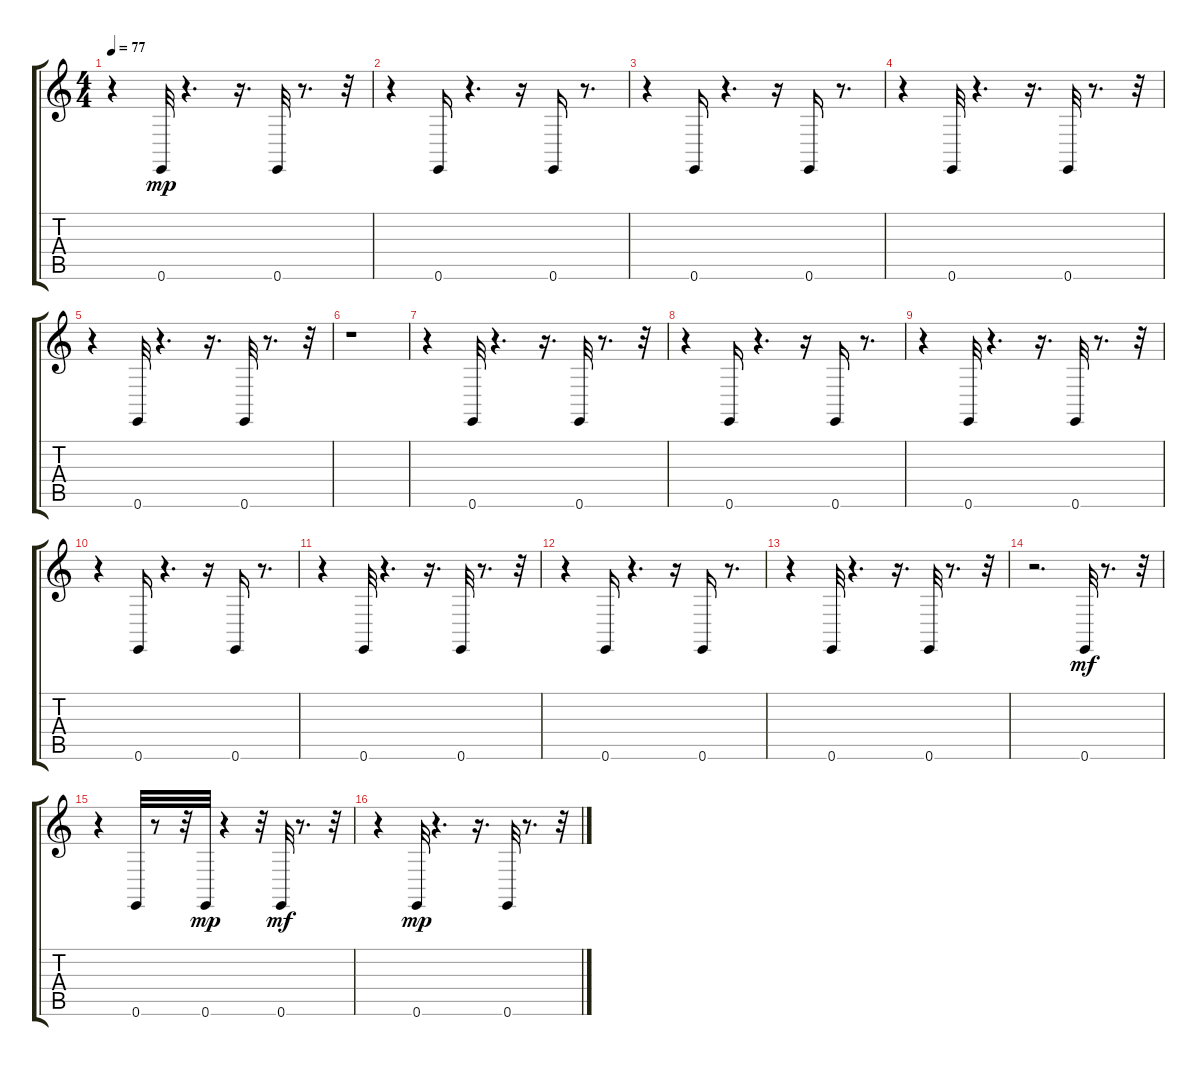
\track "" {instrument acousticgrandpiano}
\staff {score tabs}
\tuning (E4 B3 G3 D3 A2 E2) {hide}
\ts (4 4)
\tempo 77
\clef g2
\ks c
r.4{dy mp} 0.6.32 r.4{d} r.16{d} 0.6.32 r.8{d} r.32 |
r.4 0.6.16 r.4{d} r.16 0.6.16 r.8{d} |
r.4 0.6.16 r.4{d} r.16 0.6.16 r.8{d} |
r.4 0.6.32 r.4{d} r.16{d} 0.6.32 r.8{d} r.32 |
r.4 0.6.32 r.4{d} r.16{d} 0.6.32 r.8{d} r.32 |
r.1 |
r.4 0.6.32 r.4{d} r.16{d} 0.6.32 r.8{d} r.32 |
r.4 0.6.16 r.4{d} r.16 0.6.16 r.8{d} |
r.4 0.6.32 r.4{d} r.16{d} 0.6.32 r.8{d} r.32 |
r.4 0.6.16 r.4{d} r.16 0.6.16 r.8{d} |
r.4 0.6.32 r.4{d} r.16{d} 0.6.32 r.8{d} r.32 |
r.4 0.6.16 r.4{d} r.16 0.6.16 r.8{d} |
r.4 0.6.32 r.4{d} r.16{d} 0.6.32 r.8{d} r.32 |
r.2{d} 0.6.32{dy mf} r.8{d} r.32 |
r.4 0.6.32 r.8 r.32 0.6.32{dy mp} r.4 r.32 0.6.32{dy mf} r.8{d} r.32 |
r.4 0.6.32{dy mp} r.4{d} r.16{d} 0.6.32 r.8{d} r.32
